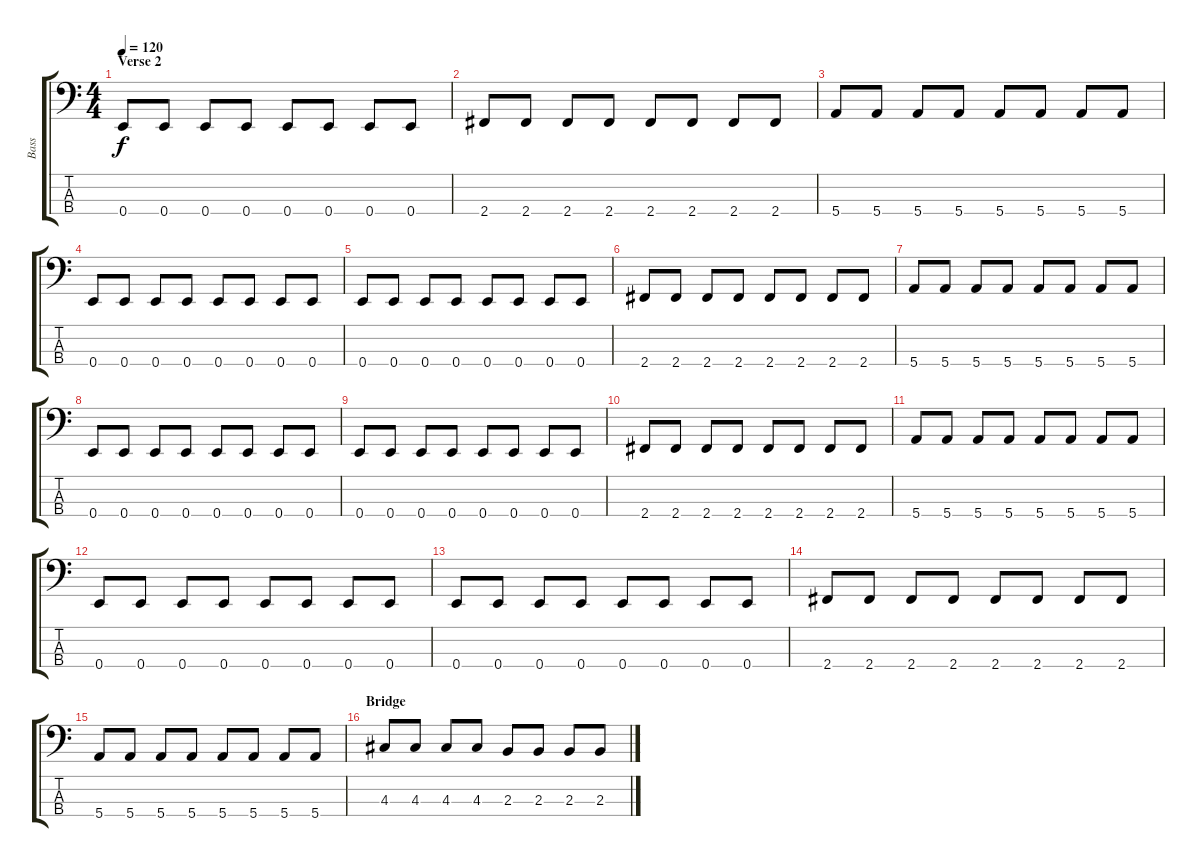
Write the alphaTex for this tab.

\track ("Bass" "Bass") {instrument electricbasspick}
\staff {score tabs}
\tuning (G2 D2 A1 E1) {hide}
\ts (4 4)
\section ("" "Verse 2")
\tempo 120
\clef f4
\ks c
0.4.8{dy f} 0.4.8 0.4.8 0.4.8 0.4.8 0.4.8 0.4.8 0.4.8 |
2.4.8 2.4.8 2.4.8 2.4.8 2.4.8 2.4.8 2.4.8 2.4.8 |
5.4.8 5.4.8 5.4.8 5.4.8 5.4.8 5.4.8 5.4.8 5.4.8 |
0.4.8 0.4.8 0.4.8 0.4.8 0.4.8 0.4.8 0.4.8 0.4.8 |
0.4.8 0.4.8 0.4.8 0.4.8 0.4.8 0.4.8 0.4.8 0.4.8 |
2.4.8 2.4.8 2.4.8 2.4.8 2.4.8 2.4.8 2.4.8 2.4.8 |
5.4.8 5.4.8 5.4.8 5.4.8 5.4.8 5.4.8 5.4.8 5.4.8 |
0.4.8 0.4.8 0.4.8 0.4.8 0.4.8 0.4.8 0.4.8 0.4.8 |
0.4.8 0.4.8 0.4.8 0.4.8 0.4.8 0.4.8 0.4.8 0.4.8 |
2.4.8 2.4.8 2.4.8 2.4.8 2.4.8 2.4.8 2.4.8 2.4.8 |
5.4.8 5.4.8 5.4.8 5.4.8 5.4.8 5.4.8 5.4.8 5.4.8 |
0.4.8 0.4.8 0.4.8 0.4.8 0.4.8 0.4.8 0.4.8 0.4.8 |
0.4.8 0.4.8 0.4.8 0.4.8 0.4.8 0.4.8 0.4.8 0.4.8 |
2.4.8 2.4.8 2.4.8 2.4.8 2.4.8 2.4.8 2.4.8 2.4.8 |
5.4.8 5.4.8 5.4.8 5.4.8 5.4.8 5.4.8 5.4.8 5.4.8 |
\section ("" "Bridge")
4.3.8 4.3.8 4.3.8 4.3.8 2.3.8 2.3.8 2.3.8 2.3.8
